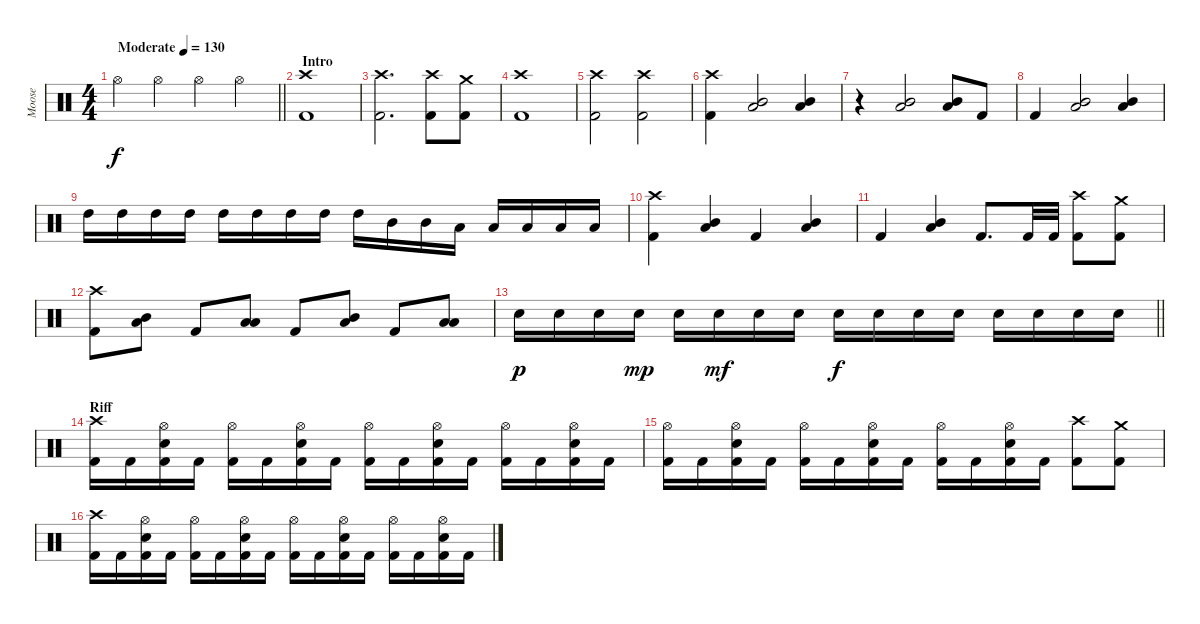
\track ("Moose" "Moose") {instrument percussion}
\staff {score}
\articulation defaults
\ts (4 4)
\tempo (130 "Moderate")
\clef neutral
\barLineRight lightlight
\ks c "Hi-Hat (open)".4{dy f} "Hi-Hat (open)".4 "Hi-Hat (open)".4 "Hi-Hat (open)".4
|
\section ("" " Intro")
("Crash high (hit)" "Kick (hit) 2").1 |
("Crash high (hit)" "Kick (hit) 2").2{d} ("Crash high (hit)" "Kick (hit) 2").8 ("Crash medium (hit)" "Kick (hit) 2").8 |
("Crash high (hit)" "Kick (hit) 2").1 |
("Crash high (hit)" "Kick (hit) 2").2 ("Crash high (hit)" "Kick (hit) 2").2 |
("Crash high (hit)" "Kick (hit) 2").4 ("Mid Tom (hit)" "Low Floor Tom (hit)").2 ("Mid Tom (hit)" "Low Floor Tom (hit)").4 |
r.4 ("Mid Tom (hit)" "Low Floor Tom (hit)").2 ("Mid Tom (hit)" "Low Floor Tom (hit)").8 "Kick (hit) 2".8 |
"Kick (hit) 2".4 ("Mid Tom (hit)" "Low Floor Tom (hit)").2 ("Mid Tom (hit)" "Low Floor Tom (hit)").4 |
"High Tom (hit)".16 "High Tom (hit)".16 "High Tom (hit)".16 "High Tom (hit)".16 "High Tom (hit)".16 "High Tom (hit)".16 "High Tom (hit)".16 "High Tom (hit)".16 "High Tom (hit)".16 "Mid Tom (hit)".16 "Mid Tom (hit)".16 "Low Tom (hit)".16 "Low Tom (hit)".16 "Low Tom (hit)".16 "Low Floor Tom (hit)".16 "Low Floor Tom (hit)".16 |
("Crash high (hit)" "Kick (hit) 2").4 ("Mid Tom (hit)" "Low Floor Tom (hit)").4 "Kick (hit) 2".4 ("Mid Tom (hit)" "Low Floor Tom (hit)").4 |
"Kick (hit) 2".4 ("Mid Tom (hit)" "Low Floor Tom (hit)").4 "Kick (hit) 2".8{d} "Kick (hit) 2".32 "Kick (hit) 2".32 ("Crash high (hit)" "Kick (hit) 2").8 ("Crash medium (hit)" "Kick (hit) 2").8 |
("Crash high (hit)" "Kick (hit) 2").8 ("Mid Tom (hit)" "Low Floor Tom (hit)").8 "Kick (hit) 2".8 ("Low Tom (hit)" "Low Floor Tom (hit)").8 "Kick (hit) 2".8 ("Mid Tom (hit)" "Low Floor Tom (hit)").8 "Kick (hit) 2".8 ("Low Tom (hit)" "Low Floor Tom (hit)").8 |
\barLineRight lightlight "Snare (hit) 2".16{dy p} "Snare (hit) 2".16 "Snare (hit) 2".16 "Snare (hit) 2".16{dy mp} "Snare (hit) 2".16 "Snare (hit) 2".16{dy mf} "Snare (hit) 2".16 "Snare (hit) 2".16 "Snare (hit) 2".16{dy f} "Snare (hit) 2".16 "Snare (hit) 2".16 "Snare (hit) 2".16 "Snare (hit) 2".16 "Snare (hit) 2".16 "Snare (hit) 2".16 "Snare (hit) 2".16
|
\section ("" "Riff")
("Crash high (hit)" "Kick (hit) 2").16 "Kick (hit) 2".16 ("Hi-Hat (open)" "Snare (hit) 2" "Kick (hit) 2").16 "Kick (hit) 2".16 ("Hi-Hat (open)" "Kick (hit) 2").16 "Kick (hit) 2".16 ("Hi-Hat (open)" "Snare (hit) 2" "Kick (hit) 2").16 "Kick (hit) 2".16 ("Hi-Hat (open)" "Kick (hit) 2").16 "Kick (hit) 2".16 ("Hi-Hat (open)" "Snare (hit) 2" "Kick (hit) 2").16 "Kick (hit) 2".16 ("Hi-Hat (open)" "Kick (hit) 2").16 "Kick (hit) 2".16 ("Hi-Hat (open)" "Snare (hit) 2" "Kick (hit) 2").16 "Kick (hit) 2".16 |
("Hi-Hat (open)" "Kick (hit) 2").16 "Kick (hit) 2".16 ("Hi-Hat (open)" "Snare (hit) 2" "Kick (hit) 2").16 "Kick (hit) 2".16 ("Hi-Hat (open)" "Kick (hit) 2").16 "Kick (hit) 2".16 ("Hi-Hat (open)" "Snare (hit) 2" "Kick (hit) 2").16 "Kick (hit) 2".16 ("Hi-Hat (open)" "Kick (hit) 2").16 "Kick (hit) 2".16 ("Hi-Hat (open)" "Snare (hit) 2" "Kick (hit) 2").16 "Kick (hit) 2".16 ("Crash high (hit)" "Kick (hit) 2").8 ("Crash medium (hit)" "Kick (hit) 2").8 |
("Crash high (hit)" "Kick (hit) 2").16 "Kick (hit) 2".16 ("Hi-Hat (open)" "Snare (hit) 2" "Kick (hit) 2").16 "Kick (hit) 2".16 ("Hi-Hat (open)" "Kick (hit) 2").16 "Kick (hit) 2".16 ("Hi-Hat (open)" "Snare (hit) 2" "Kick (hit) 2").16 "Kick (hit) 2".16 ("Hi-Hat (open)" "Kick (hit) 2").16 "Kick (hit) 2".16 ("Hi-Hat (open)" "Snare (hit) 2" "Kick (hit) 2").16 "Kick (hit) 2".16 ("Hi-Hat (open)" "Kick (hit) 2").16 "Kick (hit) 2".16 ("Hi-Hat (open)" "Snare (hit) 2" "Kick (hit) 2").16 "Kick (hit) 2".16
